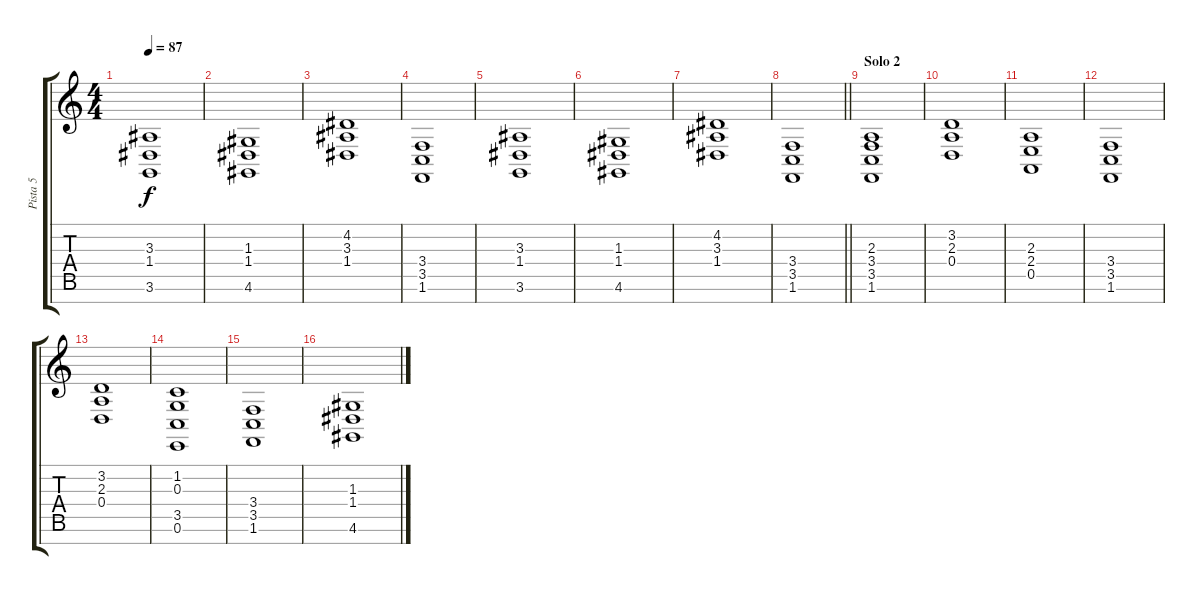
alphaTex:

\track ("Pista 5" "Pista 5") {instrument stringensemble1}
\staff {score tabs}
\tuning (E4 B3 G3 D3 A2 E2 B1) {hide}
\ts (4 4)
\tempo 87
\clef g2
\ks c
(3.3 1.4 3.6).1{dy f} |
(1.3 1.4 4.6).1 |
(4.2 3.3 1.4).1 |
(3.4 3.5 1.6).1 |
(3.3 1.4 3.6).1 |
(1.3 1.4 4.6).1 |
(4.2 3.3 1.4).1 |
\barLineRight lightlight
(3.4 3.5 1.6).1 |
\section ("" "Solo 2")
(2.3 3.4 3.5 1.6).1 |
(3.2 2.3 0.4).1 |
(2.3 2.4 0.5).1 |
(3.4 3.5 1.6).1 |
(3.2 2.3 0.4).1 |
(1.2 0.3 3.5 0.6).1 |
(3.4 3.5 1.6).1 |
(1.3 1.4 4.6).1
